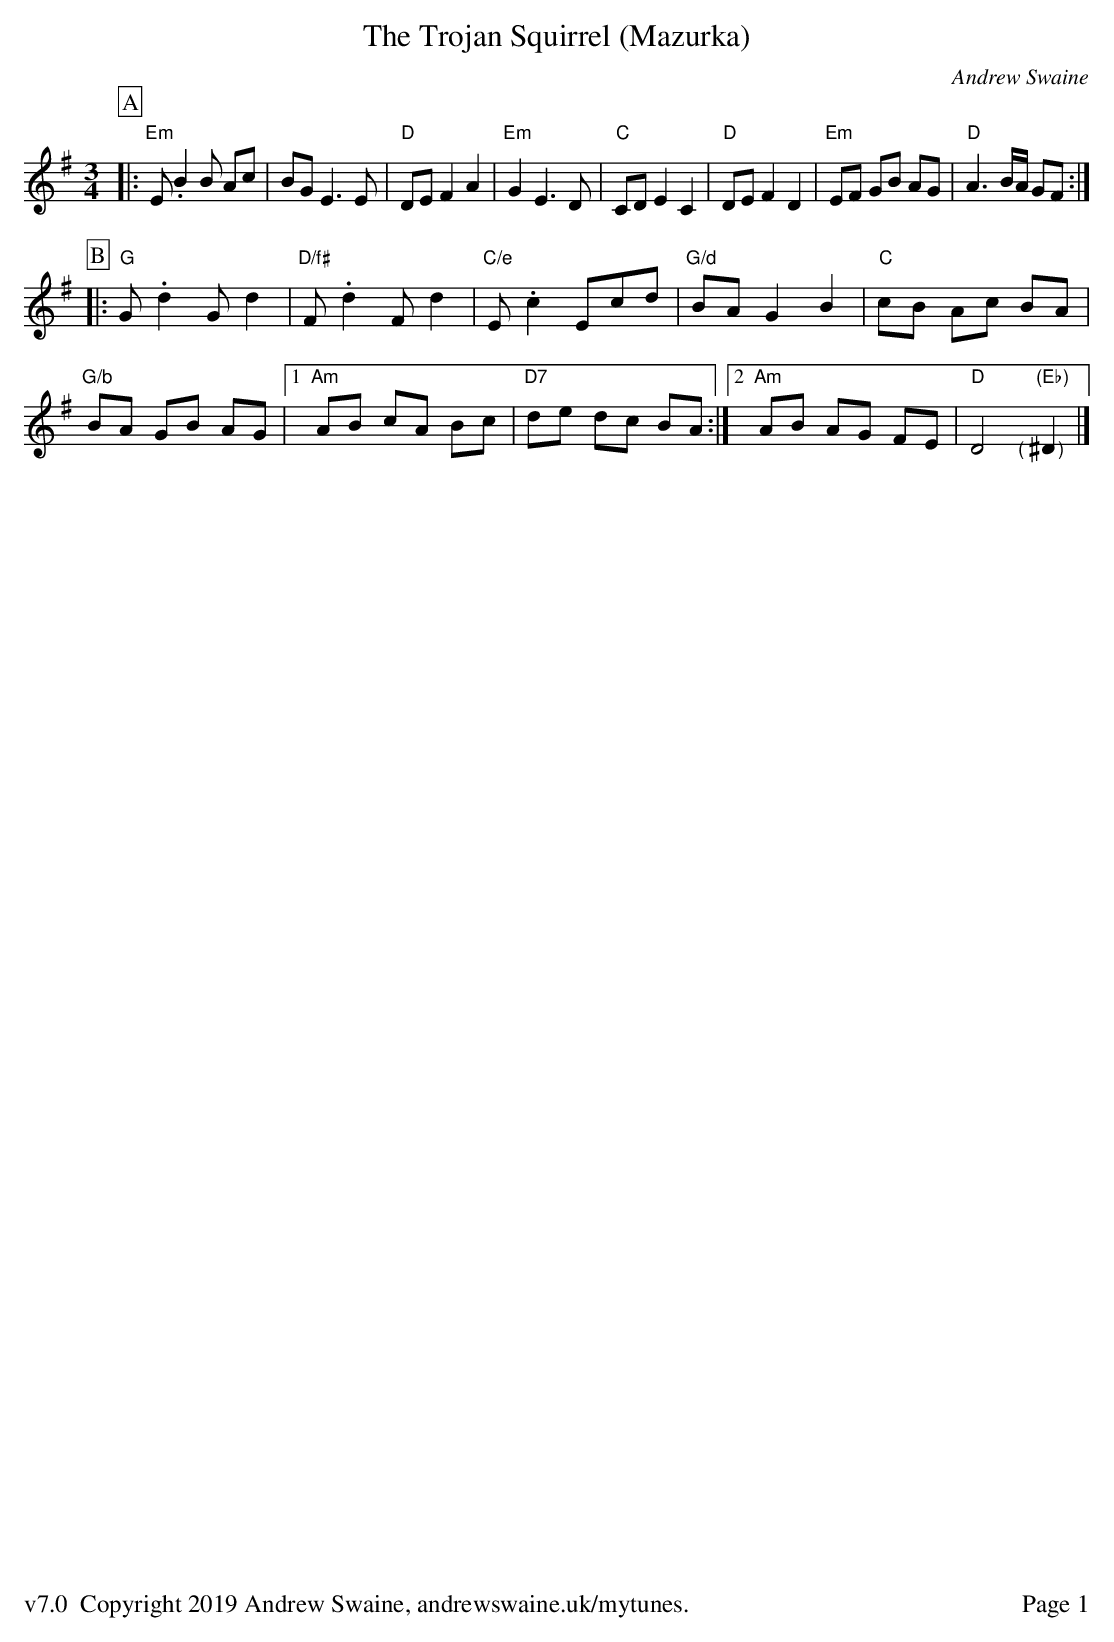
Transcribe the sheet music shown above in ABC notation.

X:1
T:Trojan Squirrel (Mazurka), The
C:Andrew Swaine
M:3/4
K:Em
L:1/8
P:A
|:"Em"E.B2B Ac|BG E3E|"D"DE F2 A2|"Em"G2 E3D|"C"CD E2 C2|"D"DE F2 D2|"Em"EF GB AG|"D"A3B/A/ GF:|
P:B
|:"G"G.d2Gd2|"D/f#"F.d2Fd2|"C/e"E.c2Ecd|"G/d"BA G2 B2|"C"cB Ac BA|
"G/b"BA GB AG|1 "Am"AB cA Bc|"D7"de dc BA:|2 "Am"AB AG FE|"D"D4 "(Eb)""<("">)"^D2|]
